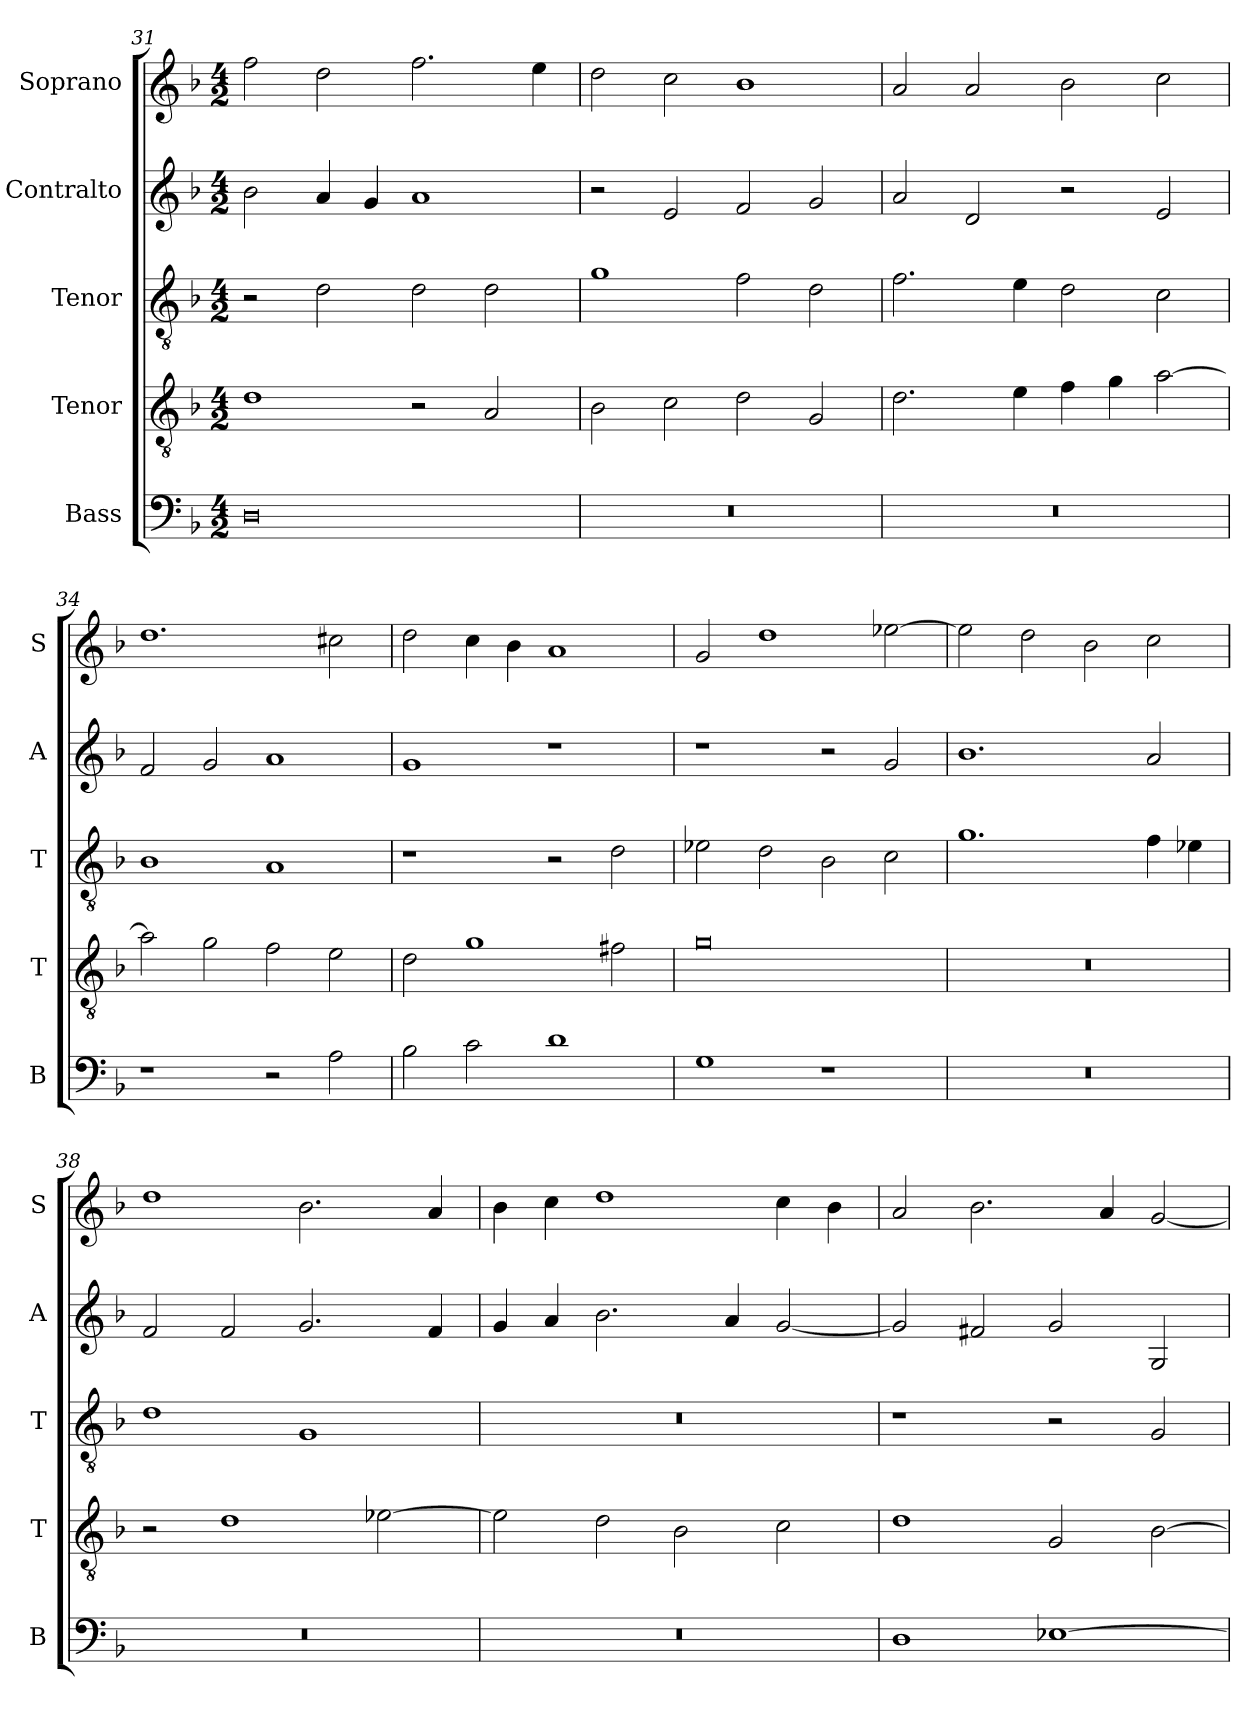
**kern	**kern	**kern	**kern	**kern
*part5	*part4	*part3	*part2	*part1
*staff5	*staff4	*staff3	*staff2	*staff1
*I"Bass	*I"Tenor	*I"Tenor	*I"Contralto	*I"Soprano
*I'B	*I'T	*I'T	*I'A	*I'S
*clefF4	*clefGv2	*clefGv2	*clefG2	*clefG2
*k[b-]	*k[b-]	*k[b-]	*k[b-]	*k[b-]
*G:dor	*G:dor	*G:dor	*G:dor	*G:dor
*M4/2	*M4/2	*M4/2	*M4/2	*M4/2
=31	=31	=31	=31	=31
0D	1d	2r	2b-	2ff
.	.	2d	4a	2dd
.	.	.	4g	.
.	2r	2d	1a	2.ff
.	2A	2d	.	.
.	.	.	.	4ee
=32	=32	=32	=32	=32
0r	2B-	1g	2r	2dd
.	2c	.	2e	2cc
.	2d	2f	2f	1b-
.	2G	2d	2g	.
=33	=33	=33	=33	=33
0r	2.d	2.f	2a	2a
.	.	.	2d	2a
.	4e	4e	.	.
.	4f	2d	2r	2b-
.	4g	.	.	.
.	[2a	2c	2e	2cc
=34	=34	=34	=34	=34
1r	2a]	1B-	2f	1.dd
.	2g	.	2g	.
2r	2f	1A	1a	.
2A	2e	.	.	2cc#X
=35	=35	=35	=35	=35
2B-	2d	1r	1g	2dd
2c	1g	.	.	4cc
.	.	.	.	4b-
1d	.	2r	1r	1a
.	2f#X	2d	.	.
=36	=36	=36	=36	=36
1G	0g	2e-X	1r	2g
.	.	2d	.	1dd
1r	.	2B-	2r	.
.	.	2c	2g	[2ee-X
=37	=37	=37	=37	=37
0r	0r	1.g	1.b-	2ee-]
.	.	.	.	2dd
.	.	.	.	2b-
.	.	4f	2a	2cc
.	.	4e-X	.	.
=38	=38	=38	=38	=38
0r	2r	1d	2f	1dd
.	1d	.	2f	.
.	.	1G	2.g	2.b-
.	[2e-X	.	.	.
.	.	.	4f	4a
=39	=39	=39	=39	=39
0r	2e-]	0r	4g	4b-
.	.	.	4a	4cc
.	2d	.	2.b-	1dd
.	2B-	.	.	.
.	.	.	4a	.
.	2c	.	[2g	4cc
.	.	.	.	4b-
=40	=40	=40	=40	=40
1D	1d	1r	2g]	2a
.	.	.	2f#X	2.b-
[1E-X	2G	2r	2g	.
.	.	.	.	4a
.	[2B-	2G	2G	[2g
=	=	=	=	=
*-	*-	*-	*-	*-
